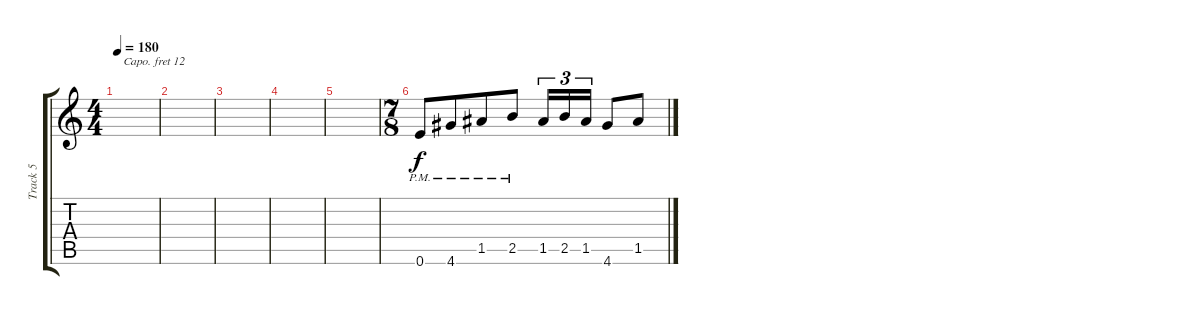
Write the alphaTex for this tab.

\track ("Track 5" "Track 5") {instrument overdrivenguitar}
\staff {score tabs}
\capo 12
\tuning (E4 B3 G3 D3 A2 E2) {hide}
\ts (4 4)
\tempo 180
\clef g2
\ks c
|
|
|
|
|
\ts (7 8)
0.6{pm}.8 4.6{pm}.8 1.5{pm}.8 2.5{pm}.8 1.5.16{tu (3 2)} 2.5.16{tu (3 2)} 1.5.16{tu (3 2)} 4.6.8 1.5.8
